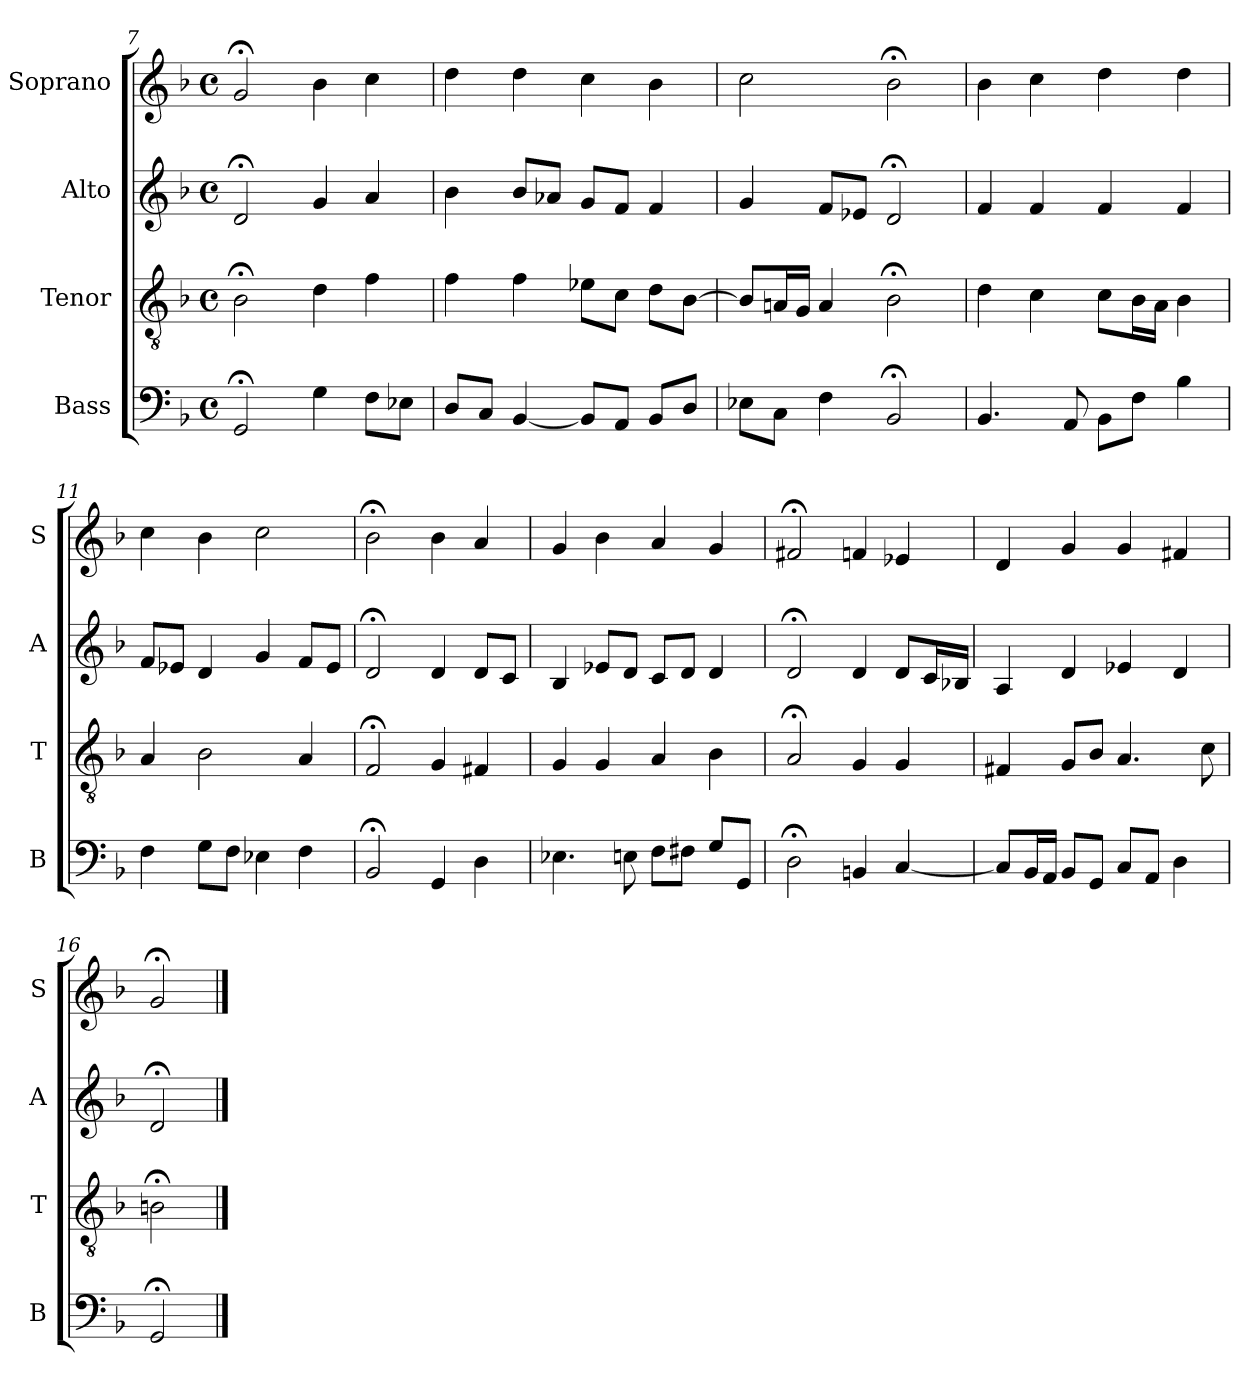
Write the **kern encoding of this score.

**kern	**kern	**kern	**kern
*part4	*part3	*part2	*part1
*staff4	*staff3	*staff2	*staff1
*I"Bass	*I"Tenor	*I"Alto	*I"Soprano
*I'B	*I'T	*I'A	*I'S
*clefF4	*clefGv2	*clefG2	*clefG2
*k[b-]	*k[b-]	*k[b-]	*k[b-]
*G:dor	*G:dor	*G:dor	*G:dor
*M4/4	*M4/4	*M4/4	*M4/4
*met(c)	*met(c)	*met(c)	*met(c)
=7	=7	=7	=7
2GG;<	2B-;<	2d;<	2g;<
4G	4d	4g	4b-
8FL	4f	4a	4cc
8E-XJ	.	.	.
=8	=8	=8	=8
8DL	4f	4b-	4dd
8CJ	.	.	.
[4BB-	4f	8b-L	4dd
.	.	8a-XJ	.
8BB-L]	8e-XL	8gL	4cc
8AAJ	8cJ	8fJ	.
8BB-L	8dL	4f	4b-
8DJ	[8B-J	.	.
=9	=9	=9	=9
8E-XL	8B-L]	4g	2cc
8CJ	16AnL	.	.
.	16GJJ	.	.
4F	4A	8fL	.
.	.	8e-XJ	.
2BB-;<	2B-;<	2d;<	2b-;<
=10	=10	=10	=10
4.BB-	4d	4f	4b-
.	4c	4f	4cc
8AA	.	.	.
8BB-L	8cL	4f	4dd
8FJ	16B-L	.	.
.	16AJJ	.	.
4B-	4B-	4f	4dd
=11	=11	=11	=11
4F	4A	8fL	4cc
.	.	8e-XJ	.
8GL	2B-	4d	4b-
8FJ	.	.	.
4E-X	.	4g	2cc
4F	4A	8fL	.
.	.	8e-J	.
=12	=12	=12	=12
2BB-;<	2F;<	2d;<	2b-;<
4GG	4G	4d	4b-
4D	4F#X	8dL	4a
.	.	8cJ	.
=13	=13	=13	=13
4.E-X	4G	4B-	4g
.	4G	8e-XL	4b-
8En	.	8dJ	.
8FL	4A	8cL	4a
8F#XJ	.	8dJ	.
8GL	4B-	4d	4g
8GGJ	.	.	.
=14	=14	=14	=14
2D;<	2A;<	2d;<	2f#X;<
4BBn	4G	4d	4fn
[4C	4G	8dL	4e-X
.	.	16cL	.
.	.	16B-XJJ	.
=15	=15	=15	=15
8CL]	4F#X	4A	4d
16BB-L	.	.	.
16AAJJ	.	.	.
8BB-L	8GL	4d	4g
8GGJ	8B-J	.	.
8CL	4.A	4e-X	4g
8AAJ	.	.	.
4D	.	4d	4f#X
.	8c	.	.
=16	=16	=16	=16
2GG;<	2Bn;<	2d;<	2g;<
==	==	==	==
*-	*-	*-	*-
